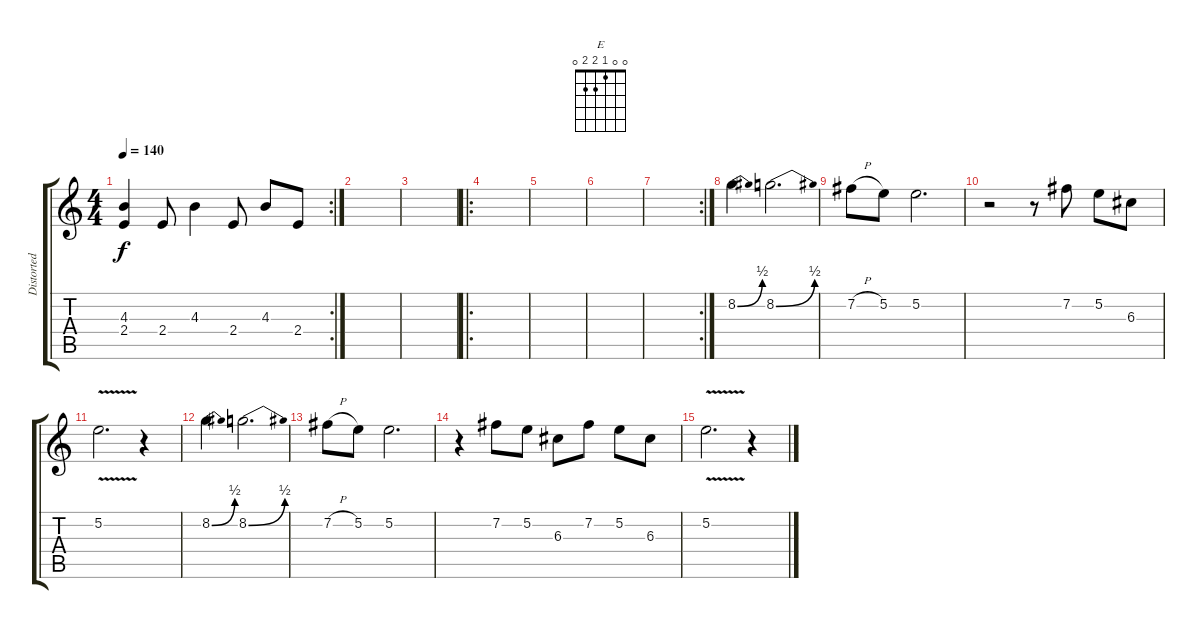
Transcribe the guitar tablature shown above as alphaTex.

\track ("Distorted" "Distorted") {instrument distortionguitar}
\staff {score tabs}
\tuning (E4 B3 G3 D3 A2 E2) {hide}
\chord ("E" 0 0 1 2 2 0)
\rc 2
\ts (4 4)
\tempo 140
\clef g2
\ks c
(4.3 2.4).4{dy f} 2.4.8 4.3.4 2.4.8 4.3.8 2.4.8 |
|
|
\ro
|
|
|
\rc 2
|
8.2{be (bend 0 0 60 2)}.4 8.2{be (bend 0 0 60 2)}.2{d} |
7.2{h}.8 5.2.8 5.2.2{d} |
r.2 r.8 7.2.8 5.2.8 6.3.8 |
5.2{v}.2{d} r.4 |
8.2{be (bend 0 0 60 2)}.4 8.2{be (bend 0 0 60 2)}.2{d} |
7.2{h}.8 5.2.8 5.2.2{d} |
r.4 7.2.8 5.2.8 6.3.8 7.2.8 5.2.8 6.3.8 |
5.2{v}.2{d} r.4
